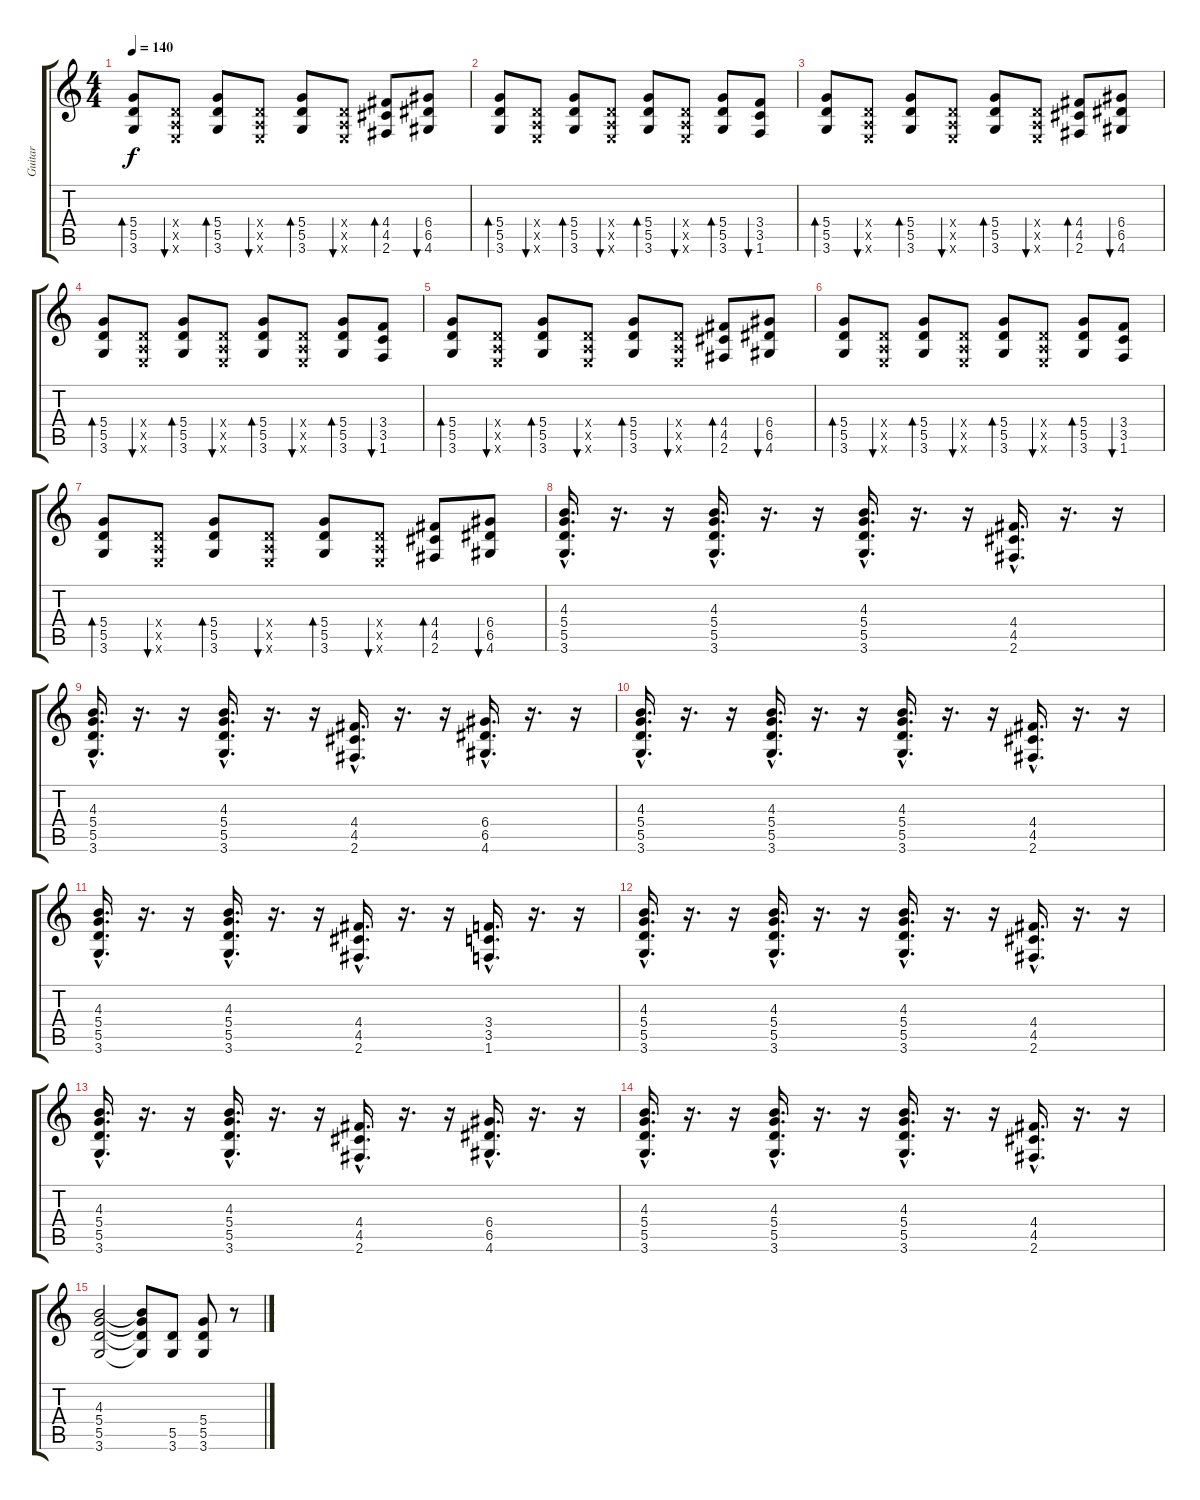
\track ("Guitar" "Guitar") {instrument distortionguitar}
\staff {score tabs}
\tuning (E4 B3 G3 D3 A2 E2) {hide}
\ts (4 4)
\tempo 140
\clef g2
\ks c
(5.4 5.5 3.6).8{bd 120 dy f} (0.4{x} 0.5{x} 0.6{x}).8{bu 120} (5.4 5.5 3.6).8{bd 120} (0.4{x} 0.5{x} 0.6{x}).8{bu 120} (5.4 5.5 3.6).8{bd 120} (0.4{x} 0.5{x} 0.6{x}).8{bu 120} (4.4 4.5 2.6).8{bd 120} (6.4 6.5 4.6).8{bu 120} |
(5.4 5.5 3.6).8{bd 120} (0.4{x} 0.5{x} 0.6{x}).8{bu 120} (5.4 5.5 3.6).8{bd 120} (0.4{x} 0.5{x} 0.6{x}).8{bu 120} (5.4 5.5 3.6).8{bd 120} (0.4{x} 0.5{x} 0.6{x}).8{bu 120} (5.4 5.5 3.6).8{bd 120} (3.4 3.5 1.6).8{bu 120} |
(5.4 5.5 3.6).8{bd 120} (0.4{x} 0.5{x} 0.6{x}).8{bu 120} (5.4 5.5 3.6).8{bd 120} (0.4{x} 0.5{x} 0.6{x}).8{bu 120} (5.4 5.5 3.6).8{bd 120} (0.4{x} 0.5{x} 0.6{x}).8{bu 120} (4.4 4.5 2.6).8{bd 120} (6.4 6.5 4.6).8{bu 120} |
(5.4 5.5 3.6).8{bd 120} (0.4{x} 0.5{x} 0.6{x}).8{bu 120} (5.4 5.5 3.6).8{bd 120} (0.4{x} 0.5{x} 0.6{x}).8{bu 120} (5.4 5.5 3.6).8{bd 120} (0.4{x} 0.5{x} 0.6{x}).8{bu 120} (5.4 5.5 3.6).8{bd 120} (3.4 3.5 1.6).8{bu 120} |
(5.4 5.5 3.6).8{bd 120} (0.4{x} 0.5{x} 0.6{x}).8{bu 120} (5.4 5.5 3.6).8{bd 120} (0.4{x} 0.5{x} 0.6{x}).8{bu 120} (5.4 5.5 3.6).8{bd 120} (0.4{x} 0.5{x} 0.6{x}).8{bu 120} (4.4 4.5 2.6).8{bd 120} (6.4 6.5 4.6).8{bu 120} |
(5.4 5.5 3.6).8{bd 120} (0.4{x} 0.5{x} 0.6{x}).8{bu 120} (5.4 5.5 3.6).8{bd 120} (0.4{x} 0.5{x} 0.6{x}).8{bu 120} (5.4 5.5 3.6).8{bd 120} (0.4{x} 0.5{x} 0.6{x}).8{bu 120} (5.4 5.5 3.6).8{bd 120} (3.4 3.5 1.6).8{bu 120} |
(5.4 5.5 3.6).8{bd 120} (0.4{x} 0.5{x} 0.6{x}).8{bu 120} (5.4 5.5 3.6).8{bd 120} (0.4{x} 0.5{x} 0.6{x}).8{bu 120} (5.4 5.5 3.6).8{bd 120} (0.4{x} 0.5{x} 0.6{x}).8{bu 120} (4.4 4.5 2.6).8{bd 120} (6.4 6.5 4.6).8{bu 120} |
(4.3{hac} 5.4{hac} 5.5{hac} 3.6{hac}).16{d} r.16{d} r.16 (4.3{hac} 5.4{hac} 5.5{hac} 3.6{hac}).16{d} r.16{d} r.16 (4.3{hac} 5.4{hac} 5.5{hac} 3.6{hac}).16{d} r.16{d} r.16 (4.4{hac} 4.5{hac} 2.6{hac}).16{d} r.16{d} r.16 |
(4.3{hac} 5.4{hac} 5.5{hac} 3.6{hac}).16{d} r.16{d} r.16 (4.3{hac} 5.4{hac} 5.5{hac} 3.6{hac}).16{d} r.16{d} r.16 (4.4{hac} 4.5{hac} 2.6{hac}).16{d} r.16{d} r.16 (6.4{hac} 6.5{hac} 4.6{hac}).16{d} r.16{d} r.16 |
(4.3{hac} 5.4{hac} 5.5{hac} 3.6{hac}).16{d} r.16{d} r.16 (4.3{hac} 5.4{hac} 5.5{hac} 3.6{hac}).16{d} r.16{d} r.16 (4.3{hac} 5.4{hac} 5.5{hac} 3.6{hac}).16{d} r.16{d} r.16 (4.4{hac} 4.5{hac} 2.6{hac}).16{d} r.16{d} r.16 |
(4.3{hac} 5.4{hac} 5.5{hac} 3.6{hac}).16{d} r.16{d} r.16 (4.3{hac} 5.4{hac} 5.5{hac} 3.6{hac}).16{d} r.16{d} r.16 (4.4{hac} 4.5{hac} 2.6{hac}).16{d} r.16{d} r.16 (3.4{hac} 3.5{hac} 1.6{hac}).16{d} r.16{d} r.16 |
(4.3{hac} 5.4{hac} 5.5{hac} 3.6{hac}).16{d} r.16{d} r.16 (4.3{hac} 5.4{hac} 5.5{hac} 3.6{hac}).16{d} r.16{d} r.16 (4.3{hac} 5.4{hac} 5.5{hac} 3.6{hac}).16{d} r.16{d} r.16 (4.4{hac} 4.5{hac} 2.6{hac}).16{d} r.16{d} r.16 |
(4.3{hac} 5.4{hac} 5.5{hac} 3.6{hac}).16{d} r.16{d} r.16 (4.3{hac} 5.4{hac} 5.5{hac} 3.6{hac}).16{d} r.16{d} r.16 (4.4{hac} 4.5{hac} 2.6{hac}).16{d} r.16{d} r.16 (6.4{hac} 6.5{hac} 4.6{hac}).16{d} r.16{d} r.16 |
(4.3{hac} 5.4{hac} 5.5{hac} 3.6{hac}).16{d} r.16{d} r.16 (4.3{hac} 5.4{hac} 5.5{hac} 3.6{hac}).16{d} r.16{d} r.16 (4.3{hac} 5.4{hac} 5.5{hac} 3.6{hac}).16{d} r.16{d} r.16 (4.4{hac} 4.5{hac} 2.6{hac}).16{d} r.16{d} r.16 |
(4.3 5.4 5.5 3.6).2 (4.3{t} 5.4{t} 5.5{t} 3.6{t}).8 (5.5 3.6).8 (5.4 5.5 3.6).8 r.8
